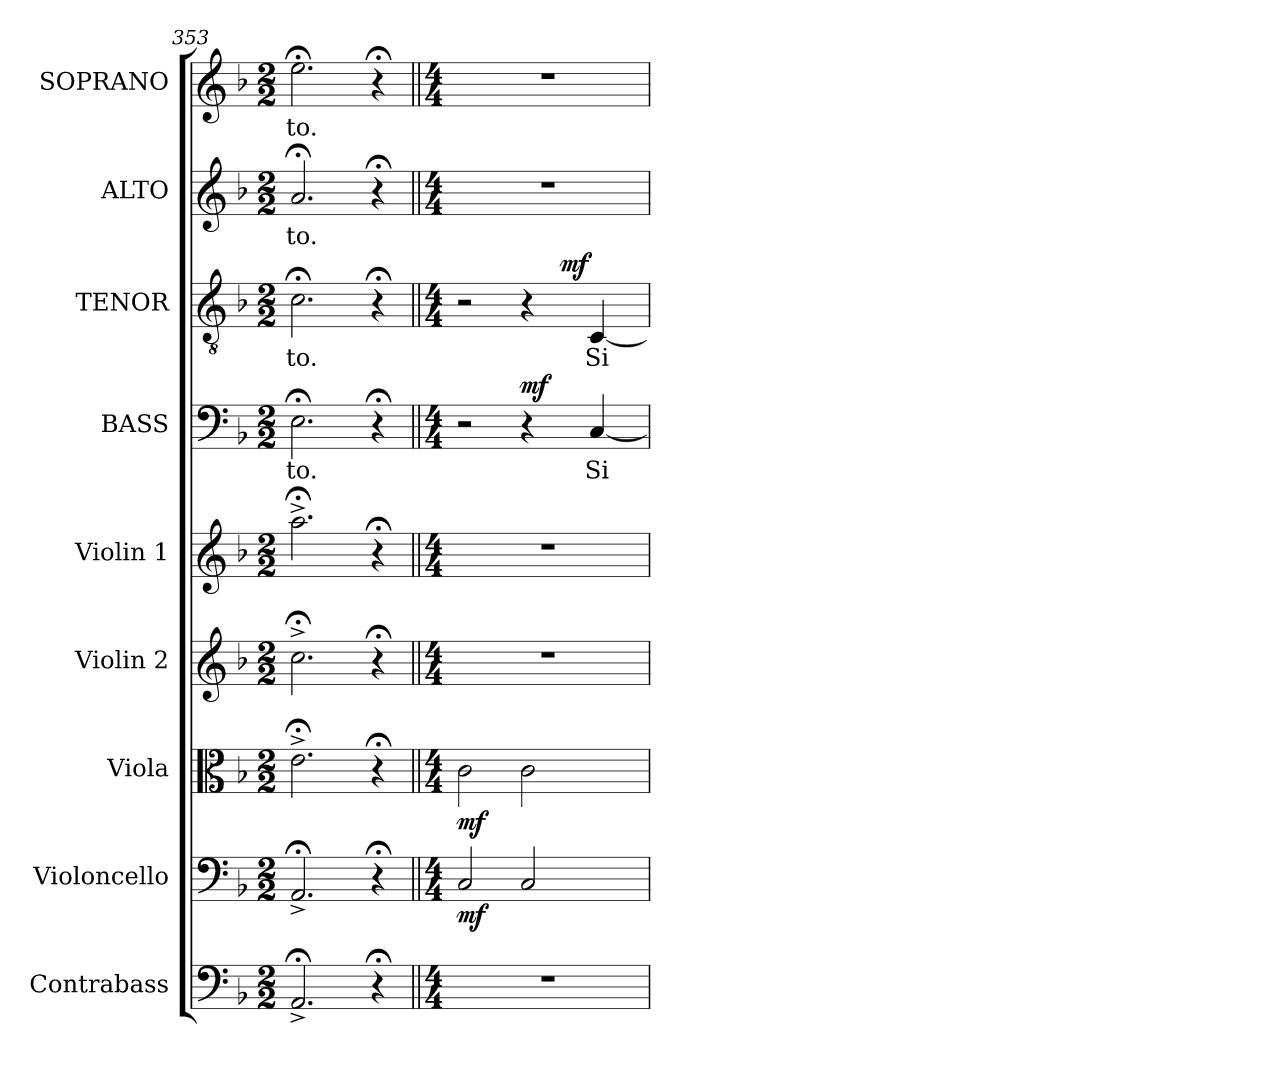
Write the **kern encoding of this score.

**kern	**kern	**dynam	**kern	**dynam	**kern	**kern	**kern	**text	**dynam	**kern	**text	**dynam	**kern	**text	**kern	**text
*part9	*part8	*part8	*part7	*part7	*part6	*part5	*part4	*part4	*part4	*part3	*part3	*part3	*part2	*part2	*part1	*part1
*staff9	*staff8	*staff8	*staff7	*staff7	*staff6	*staff5	*staff4	*staff4	*staff4	*staff3	*staff3	*staff3	*staff2	*staff2	*staff1	*staff1
*I"Contrabass	*I"Violoncello	*	*I"Viola	*	*I"Violin 2	*I"Violin 1	*I"BASS	*	*	*I"TENOR	*	*	*I"ALTO	*	*I"SOPRANO	*
*I'Cb.	*I'Vc.	*	*I'Vla.	*	*I'Vln. 2	*I'Vln. 1	*I'B.	*	*	*I'T.	*	*	*I'A.	*	*I'S.	*
*clefF4	*clefF4	*	*clefC3	*	*clefG2	*clefG2	*clefF4	*	*	*clefGv2	*	*	*clefG2	*	*clefG2	*
*ITrd7c12	*	*	*	*	*	*	*	*	*	*ITrd7c12	*	*	*	*	*	*
*k[b-]	*k[b-]	*	*k[b-]	*	*k[b-]	*k[b-]	*k[b-]	*	*	*k[b-]	*	*	*k[b-]	*	*k[b-]	*
*F:	*F:	*	*F:	*	*F:	*F:	*F:	*	*	*F:	*	*	*F:	*	*F:	*
*M2/2	*M2/2	*	*M2/2	*	*M2/2	*M2/2	*M2/2	*	*	*M2/2	*	*	*M2/2	*	*M2/2	*
=353	=353	=353	=353	=353	=353	=353	=353	=353	=353	=353	=353	=353	=353	=353	=353	=353
!	!	!	!	!	!	!	!	!LO:LY:b:color=#000000	!	!	!	!	!	!	!	!
!	!	!	!	!	!	!	!	!	!	!	!LO:LY:b:color=#000000	!	!	!	!	!
!	!	!	!	!	!	!	!	!	!	!	!	!	!	!LO:LY:b:color=#000000	!	!
!	!	!	!	!	!	!	!	!	!	!	!	!	!	!	!	!LO:LY:b:color=#000000
2.AAA;^i/	2.AA;^i/	.	2.e;^i\	.	2.cc;^i\	2.aa;^i\	2.E;i\	-to.	.	2.C;i\	-to.	.	2.a;i/	-to.	2.ee;i\	-to.
4r;	4r;	.	4r;	.	4r;	4r;	4r;	.	.	4r;	.	.	4r;	.	4r;	.
!!LO:PB:g=z
=354||	=354||	=354||	=354||	=354||	=354||	=354||	=354||	=354||	=354||	=354||	=354||	=354||	=354||	=354||	=354||	=354||
!!LO:REH:place=s1:B:color=#000000:enc=box:fs=12.8556:t=L
*k[]	*k[]	*	*k[]	*	*k[]	*k[]	*k[]	*	*	*k[]	*	*	*k[]	*	*k[]	*
*C:	*C:	*	*C:	*	*C:	*C:	*C:	*	*	*C:	*	*	*C:	*	*C:	*
*M4/4	*M4/4	*	*M4/4	*	*M4/4	*M4/4	*M4/4	*	*	*M4/4	*	*	*M4/4	*	*M4/4	*
*	*	*	*	*	*	*MM80	*	*	*	*	*	*	*	*	*MM80	*
*	*	*	*	*	*	*	*	*	*	*^	*	*	*	*	*	*
1r	2Ci/	mf	2ci\	mf	1r	1r	2r	.	.	2r	2ryy	.	.	1r	.	1r	.
.	2Ci/	.	2ci\	.	.	.	4r	.	mf	4r	16ryy	.	.	.	.	.	.
.	.	.	.	.	.	.	.	.	.	.	32ryy	.	.	.	.	.	.
.	.	.	.	.	.	.	.	.	.	.	64ryy	.	.	.	.	.	.
.	.	.	.	.	.	.	.	.	.	.	256ryy	.	.	.	.	.	.
.	.	.	.	.	.	.	.	.	.	.	4ryy	.	mf	.	.	.	.
!	!	!	!	!	!	!	!	!LO:LY:b:color=#000000	!	!	!	!	!	!	!	!	!
!	!	!	!	!	!	!	!	!	!	!	!	!LO:LY:b:color=#000000	!	!	!	!	!
.	.	.	.	.	.	.	[<4Ci/	Si-	.	[<4CCi/	.	Si-	.	.	.	.	.
.	.	.	.	.	.	.	.	.	.	.	8ryy	.	.	.	.	.	.
.	.	.	.	.	.	.	.	.	.	.	128.ryy	.	.	.	.	.	.
*	*	*	*	*	*	*	*	*	*	*v	*v	*	*	*	*	*	*
=	=	=	=	=	=	=	=	=	=	=	=	=	=	=	=	=
*-	*-	*-	*-	*-	*-	*-	*-	*-	*-	*-	*-	*-	*-	*-	*-	*-
